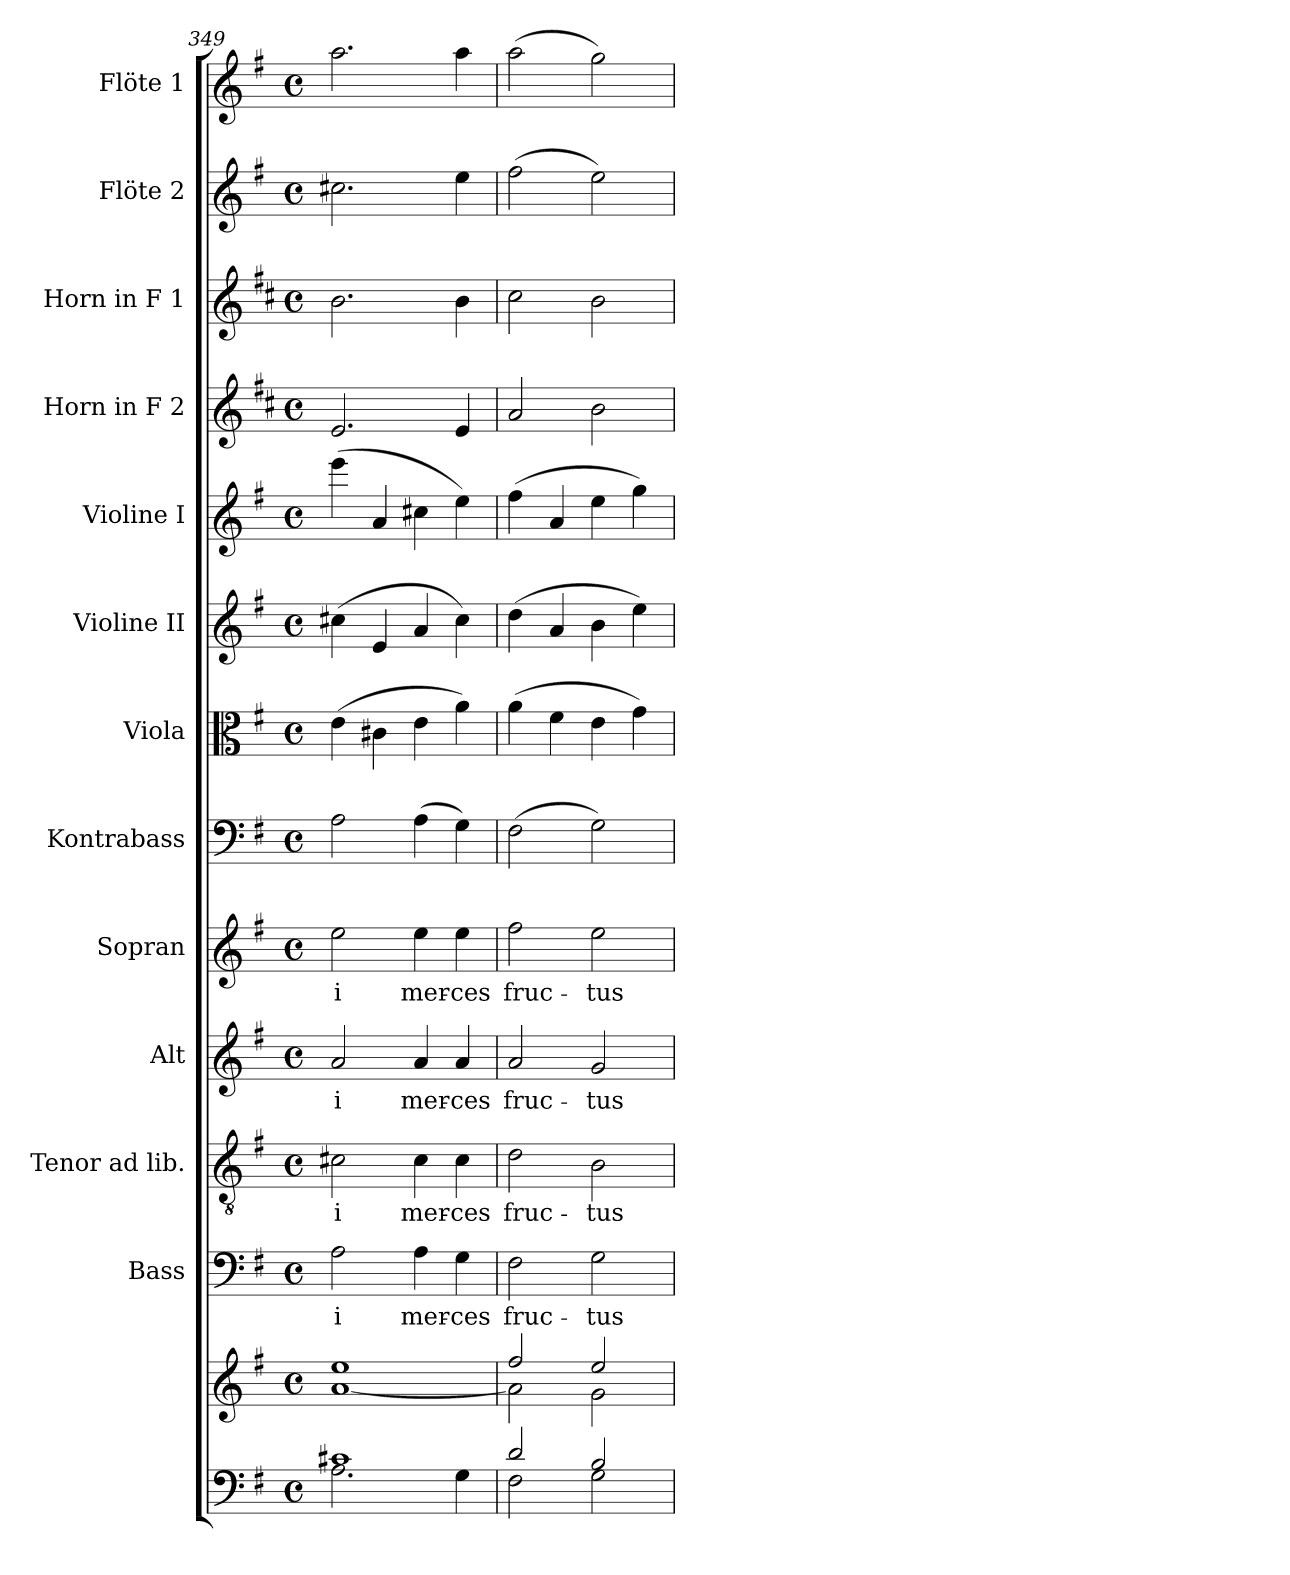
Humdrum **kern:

**kern	**kern	**kern	**text	**kern	**text	**kern	**text	**kern	**text	**kern	**kern	**kern	**kern	**kern	**kern	**kern	**kern
*part13	*part13	*part12	*part12	*part11	*part11	*part10	*part10	*part9	*part9	*part8	*part7	*part6	*part5	*part4	*part3	*part2	*part1
*staff14	*staff13	*staff12	*staff12	*staff11	*staff11	*staff10	*staff10	*staff9	*staff9	*staff8	*staff7	*staff6	*staff5	*staff4	*staff3	*staff2	*staff1
*	*	*I"Bass	*	*I"Tenor ad lib.	*	*I"Alt	*	*I"Sopran	*	*I"Kontrabass	*I"Viola	*I"Violine II	*I"Violine I	*I"Horn in F 2	*I"Horn in F 1	*I"Flöte 2	*I"Flöte 1
*	*	*I'B.	*	*I'T.	*	*I'A.	*	*I'S.	*	*I'Kb.	*I'Vla.	*I'Vl. II	*I'Vl. I	*	*	*I'Fl. 2	*I'Fl. 1
*clefF4	*clefG2	*clefF4	*	*clefGv2	*	*clefG2	*	*clefG2	*	*clefF4	*clefC3	*clefG2	*clefG2	*clefG2	*clefG2	*clefG2	*clefG2
*	*	*	*	*	*	*	*	*	*	*ITrd7c12	*	*	*	*ITrd4c7	*ITrd4c7	*	*
*k[f#]	*k[f#]	*k[f#]	*	*k[f#]	*	*k[f#]	*	*k[f#]	*	*k[f#]	*k[f#]	*k[f#]	*k[f#]	*k[f#]	*k[f#]	*k[f#]	*k[f#]
*G:	*G:	*G:	*	*G:	*	*G:	*	*G:	*	*G:	*G:	*G:	*G:	*G:	*G:	*G:	*G:
*M4/4	*M4/4	*M4/4	*	*M4/4	*	*M4/4	*	*M4/4	*	*M4/4	*M4/4	*M4/4	*M4/4	*M4/4	*M4/4	*M4/4	*M4/4
*met(c)	*met(c)	*met(c)	*	*met(c)	*	*met(c)	*	*met(c)	*	*met(c)	*met(c)	*met(c)	*met(c)	*met(c)	*met(c)	*met(c)	*met(c)
=349	=349	=349	=349	=349	=349	=349	=349	=349	=349	=349	=349	=349	=349	=349	=349	=349	=349
*^	*^	*	*	*	*	*	*	*	*	*	*	*	*	*	*	*	*
!	!	!	!	!	!LO:LY:b	!	!LO:LY:b	!	!LO:LY:b	!	!LO:LY:b	!	!	!	!	!	!	!	!
1c#X	2.A\	1ee	[<1a	2A\	-i	2c#X\	-i	2a/	-i	2ee\	-i	2AA\	(>4e\	(>4cc#X\	(>4eee\	2.A/	2.e\	2.cc#X\	2.aa\
.	.	.	.	.	.	.	.	.	.	.	.	.	4c#X\	4e/	4a/	.	.	.	.
!	!	!	!	!	!LO:LY:b	!	!LO:LY:b	!	!LO:LY:b	!	!LO:LY:b	!	!	!	!	!	!	!	!
.	.	.	.	4A\	mer-	4c#\	mer-	4a/	mer-	4ee\	mer-	(>4AA\	4e\	4a/	4cc#X\	.	.	.	.
!	!	!	!	!	!LO:LY:b	!	!LO:LY:b	!	!LO:LY:b	!	!LO:LY:b	!	!	!	!	!	!	!	!
.	4G\	.	.	4G\	-ces	4c#\	-ces	4a/	-ces	4ee\	-ces	4GG\)	4a\)	4cc#\)	4ee\)	4A/	4e\	4ee\	4aa\
=350	=350	=350	=350	=350	=350	=350	=350	=350	=350	=350	=350	=350	=350	=350	=350	=350	=350	=350	=350
!	!	!	!	!	!LO:LY:b	!	!LO:LY:b	!	!LO:LY:b	!	!LO:LY:b	!	!	!	!	!	!	!	!
2d/	2F#\	2ff#/	2a\]	2F#\	fruc-	2d\	fruc-	2a/	fruc-	2ff#\	fruc-	(>2FF#\	(>4a\	(>4dd\	(>4ff#\	2d/	2f#\	(>2ff#\	(>2aa\
.	.	.	.	.	.	.	.	.	.	.	.	.	4f#\	4a/	4a/	.	.	.	.
!	!	!	!	!	!LO:LY:b	!	!LO:LY:b	!	!LO:LY:b	!	!LO:LY:b	!	!	!	!	!	!	!	!
2B/	2G\	2ee/	2g\	2G\	-tus	2B\	-tus	2g/	-tus	2ee\	-tus	2GG\)	4e\	4b\	4ee\	2e\	2e\	2ee\)	2gg\)
.	.	.	.	.	.	.	.	.	.	.	.	.	4g\)	4ee\)	4gg\)	.	.	.	.
*v	*v	*	*	*	*	*	*	*	*	*	*	*	*	*	*	*	*	*	*
*	*v	*v	*	*	*	*	*	*	*	*	*	*	*	*	*	*	*	*
=	=	=	=	=	=	=	=	=	=	=	=	=	=	=	=	=	=
*-	*-	*-	*-	*-	*-	*-	*-	*-	*-	*-	*-	*-	*-	*-	*-	*-	*-
